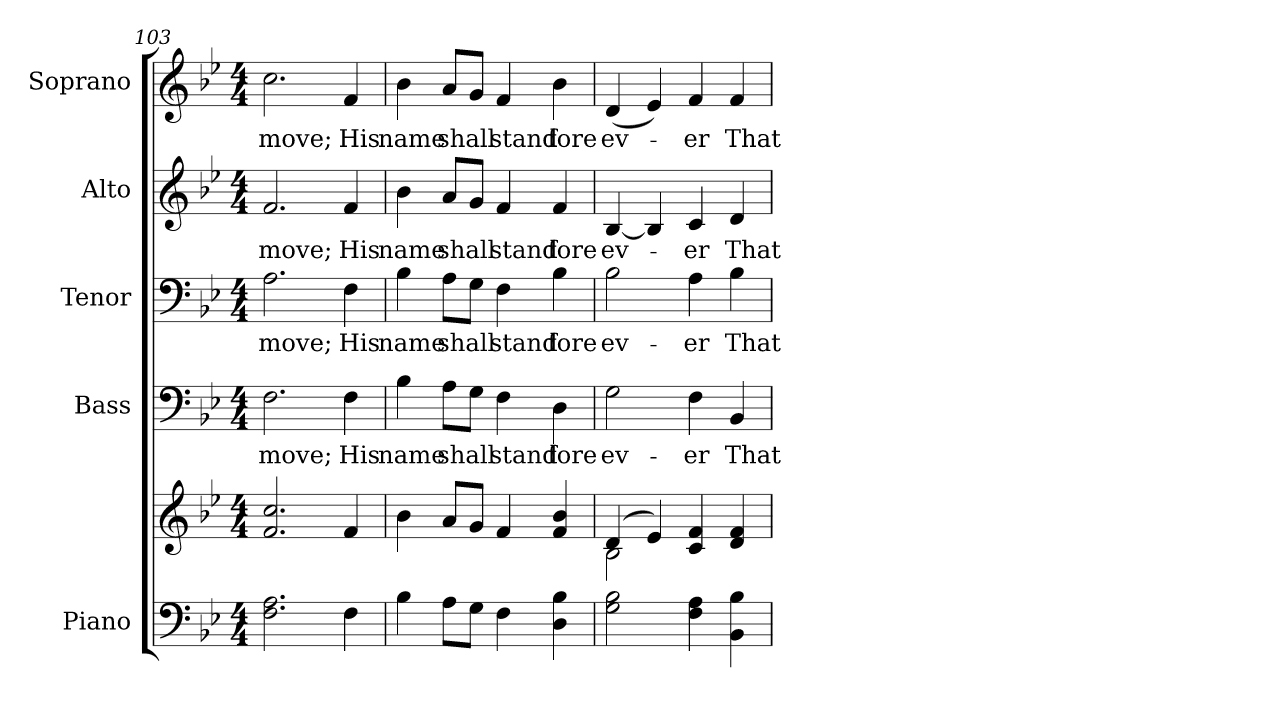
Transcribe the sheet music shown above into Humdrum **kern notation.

**kern	**kern	**kern	**text	**kern	**text	**kern	**text	**kern	**text
*part5	*part5	*part4	*part4	*part3	*part3	*part2	*part2	*part1	*part1
*staff6	*staff5	*staff4	*staff4	*staff3	*staff3	*staff2	*staff2	*staff1	*staff1
*I"Piano	*	*I"Bass	*	*I"Tenor	*	*I"Alto	*	*I"Soprano	*
*I'Pno.	*	*I'B.	*	*I'T.	*	*I'A.	*	*I'S.	*
*clefF4	*clefG2	*clefF4	*	*clefF4	*	*clefG2	*	*clefG2	*
*k[b-e-]	*k[b-e-]	*k[b-e-]	*	*k[b-e-]	*	*k[b-e-]	*	*k[b-e-]	*
*B-:	*B-:	*B-:	*	*B-:	*	*B-:	*	*B-:	*
*M4/4	*M4/4	*M4/4	*	*M4/4	*	*M4/4	*	*M4/4	*
=103	=103	=103	=103	=103	=103	=103	=103	=103	=103
!	!	!	!LO:LY:b:color=#000000	!	!	!	!	!	!
!	!	!	!	!	!LO:LY:b:color=#000000	!	!	!	!
!	!	!	!	!	!	!	!LO:LY:b:color=#000000	!	!
!	!	!	!	!	!	!	!	!	!LO:LY:b:color=#000000
2.Fi\ 2.Ai	2.fi/ 2.cci	2.Fi\	move;	2.Ai\	move;	2.fi/	move;	2.cci\	move;
!	!	!	!LO:LY:b:color=#000000	!	!	!	!	!	!
!	!	!	!	!	!LO:LY:b:color=#000000	!	!	!	!
!	!	!	!	!	!	!	!LO:LY:b:color=#000000	!	!
!	!	!	!	!	!	!	!	!	!LO:LY:b:color=#000000
4Fi\	4fi/	4Fi\	His	4Fi\	His	4fi/	His	4fi/	His
!!LO:PB:g=z
=104	=104	=104	=104	=104	=104	=104	=104	=104	=104
!	!	!	!LO:LY:b:color=#000000	!	!	!	!	!	!
!	!	!	!	!	!LO:LY:b:color=#000000	!	!	!	!
!	!	!	!	!	!	!	!LO:LY:b:color=#000000	!	!
!	!	!	!	!	!	!	!	!	!LO:LY:b:color=#000000
4B-i\	4b-i\	4B-i\	name	4B-i\	name	4b-i\	name	4b-i\	name
!	!	!	!LO:LY:b:color=#000000	!	!	!	!	!	!
!	!	!	!	!	!LO:LY:b:color=#000000	!	!	!	!
!	!	!	!	!	!	!	!LO:LY:b:color=#000000	!	!
!	!	!	!	!	!	!	!	!	!LO:LY:b:color=#000000
8Ai\L	8ai/L	8Ai\L	shall	8Ai\L	shall	8ai/L	shall	8ai/L	shall
8Gi\J	8gi/J	8Gi\J	.	8Gi\J	.	8gi/J	.	8gi/J	.
!	!	!	!LO:LY:b:color=#000000	!	!	!	!	!	!
!	!	!	!	!	!LO:LY:b:color=#000000	!	!	!	!
!	!	!	!	!	!	!	!LO:LY:b:color=#000000	!	!
!	!	!	!	!	!	!	!	!	!LO:LY:b:color=#000000
4Fi\	4fi/	4Fi\	stand	4Fi\	stand	4fi/	stand	4fi/	stand
!	!	!	!LO:LY:b:color=#000000	!	!	!	!	!	!
!	!	!	!	!	!LO:LY:b:color=#000000	!	!	!	!
!	!	!	!	!	!	!	!LO:LY:b:color=#000000	!	!
!	!	!	!	!	!	!	!	!	!LO:LY:b:color=#000000
4Di\ 4B-i	4fi/ 4b-i	4Di\	fore	4B-i\	fore	4fi/	fore	4b-i\	fore
=105	=105	=105	=105	=105	=105	=105	=105	=105	=105
*	*^	*	*	*	*	*	*	*	*
!	!	!	!	!LO:LY:b:color=#000000	!	!	!	!	!	!
!	!	!	!	!	!	!LO:LY:b:color=#000000	!	!	!	!
!	!	!	!	!	!	!	!	!LO:LY:b:color=#000000	!	!
!	!	!	!	!	!	!	!	!	!	!LO:LY:b:color=#000000
2Gi\ 2B-i	(4di/	2B-i\	2Gi\	ev-	2B-i\	ev-	[<4B-i/	ev-	(4di/	ev-
.	4e-i/)	.	.	.	.	.	4B-i/]	.	4e-i/)	.
!	!	!	!	!LO:LY:b:color=#000000	!	!	!	!	!	!
!	!	!	!	!	!	!LO:LY:b:color=#000000	!	!	!	!
!	!	!	!	!	!	!	!	!LO:LY:b:color=#000000	!	!
!	!	!	!	!	!	!	!	!	!	!LO:LY:b:color=#000000
4Fi\ 4Ai	4ci/ 4fi	2ryy	4Fi\	-er	4Ai\	-er	4ci/	-er	4fi/	-er
!	!	!	!	!LO:LY:b:color=#000000	!	!	!	!	!	!
!	!	!	!	!	!	!LO:LY:b:color=#000000	!	!	!	!
!	!	!	!	!	!	!	!	!LO:LY:b:color=#000000	!	!
!	!	!	!	!	!	!	!	!	!	!LO:LY:b:color=#000000
4BB-i\ 4B-i	4di/ 4fi	.	4BB-i/	That	4B-i\	That	4di/	That	4fi/	That
*	*v	*v	*	*	*	*	*	*	*	*
=	=	=	=	=	=	=	=	=	=
*-	*-	*-	*-	*-	*-	*-	*-	*-	*-
